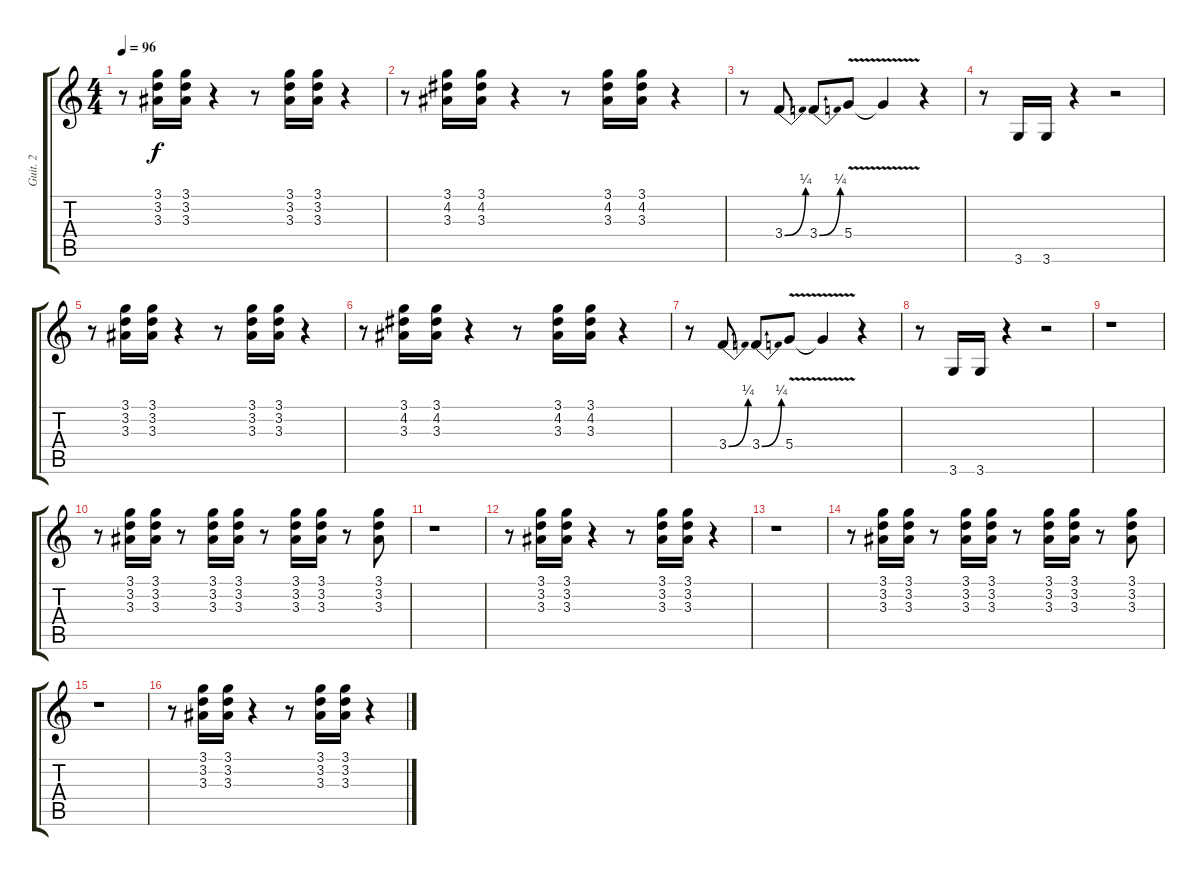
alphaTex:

\track ("Guit. 2" "Guit. 2") {instrument electricguitarclean}
\staff {score tabs}
\tuning (E4 B3 G3 D3 A2 E2) {hide}
\ts (4 4)
\tempo 96
\clef g2
\ks c
r.8{dy f} (3.1 3.2 3.3).16 (3.1 3.2 3.3).16 r.4 r.8 (3.1 3.2 3.3).16 (3.1 3.2 3.3).16 r.4 |
r.8 (3.1 4.2 3.3).16 (3.1 4.2 3.3).16 r.4 r.8 (3.1 4.2 3.3).16 (3.1 4.2 3.3).16 r.4 |
r.8 3.4{be (bend 0 0 60 1)}.8 3.4{be (bend 0 0 60 1)}.8 5.4{v}.8 5.4{t}.4 r.4 |
r.8 3.6.16 3.6.16 r.4 r.2 |
r.8 (3.1 3.2 3.3).16 (3.1 3.2 3.3).16 r.4 r.8 (3.1 3.2 3.3).16 (3.1 3.2 3.3).16 r.4 |
r.8 (3.1 4.2 3.3).16 (3.1 4.2 3.3).16 r.4 r.8 (3.1 4.2 3.3).16 (3.1 4.2 3.3).16 r.4 |
r.8 3.4{be (bend 0 0 60 1)}.8 3.4{be (bend 0 0 60 1)}.8 5.4{v}.8 5.4{t}.4 r.4 |
r.8 3.6.16 3.6.16 r.4 r.2 |
r.1 |
r.8 (3.1 3.2 3.3).16 (3.1 3.2 3.3).16 r.8 (3.1 3.2 3.3).16 (3.1 3.2 3.3).16 r.8 (3.1 3.2 3.3).16 (3.1 3.2 3.3).16 r.8 (3.1 3.2 3.3).8 |
r.1 |
r.8 (3.1 3.2 3.3).16 (3.1 3.2 3.3).16 r.4 r.8 (3.1 3.2 3.3).16 (3.1 3.2 3.3).16 r.4 |
r.1 |
r.8 (3.1 3.2 3.3).16 (3.1 3.2 3.3).16 r.8 (3.1 3.2 3.3).16 (3.1 3.2 3.3).16 r.8 (3.1 3.2 3.3).16 (3.1 3.2 3.3).16 r.8 (3.1 3.2 3.3).8 |
r.1 |
r.8 (3.1 3.2 3.3).16 (3.1 3.2 3.3).16 r.4 r.8 (3.1 3.2 3.3).16 (3.1 3.2 3.3).16 r.4
